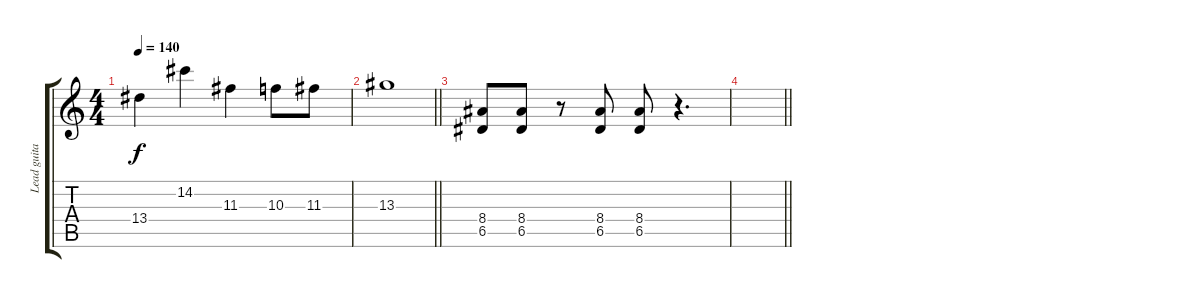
\track ("Lead guitar" "Lead guita") {instrument overdrivenguitar}
\staff {score tabs}
\tuning (E4 B3 G3 D3 A2 E2) {hide}
\ts (4 4)
\tempo 140
\clef g2
\ks c
13.4.4{dy f} 14.2.4 11.3.4 10.3.8 11.3.8 |
\barLineRight lightlight
13.3.1 |
(8.4 6.5).8 (8.4 6.5).8 r.8 (8.4 6.5).8 (8.4 6.5).8 r.4{d} |
\barLineRight lightlight
